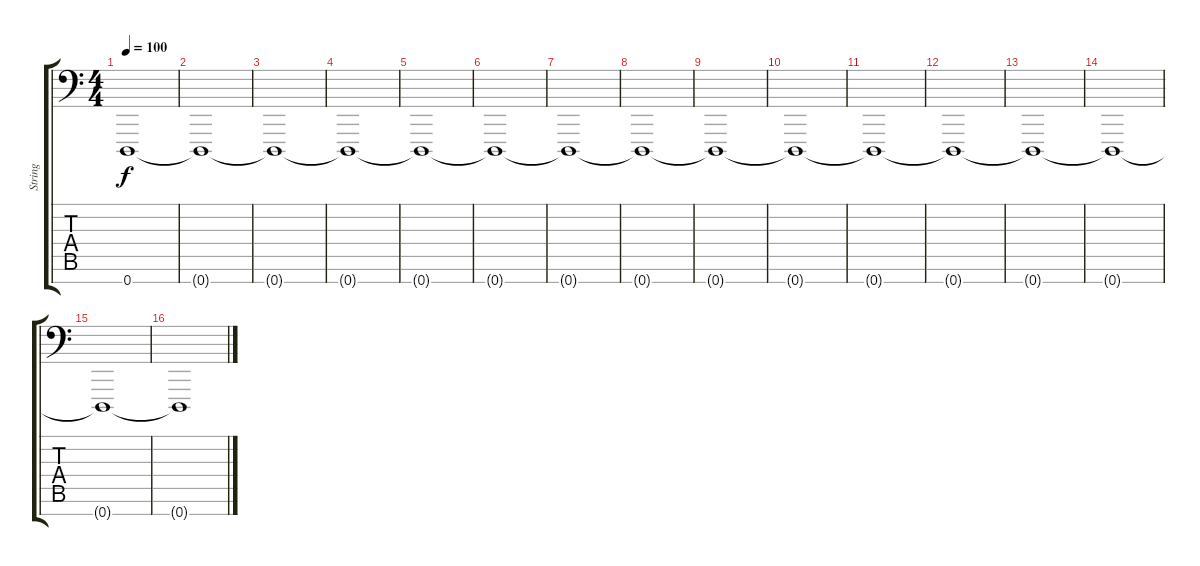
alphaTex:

\track ("String" "String") {instrument lead2sawtooth}
\staff {score tabs}
\tuning (E4 B3 G3 D3 A2 E2 D1) {hide}
\ts (4 4)
\tempo 100
\clef f4
\ks c
0.7{t}.1{dy f} |
0.7{t}.1 |
0.7{t}.1 |
0.7{t}.1 |
0.7{t}.1 |
0.7{t}.1 |
0.7{t}.1 |
0.7{t}.1 |
0.7{t}.1 |
0.7{t}.1 |
0.7{t}.1 |
0.7{t}.1 |
0.7{t}.1 |
0.7{t}.1 |
0.7{t}.1 |
0.7{t}.1
